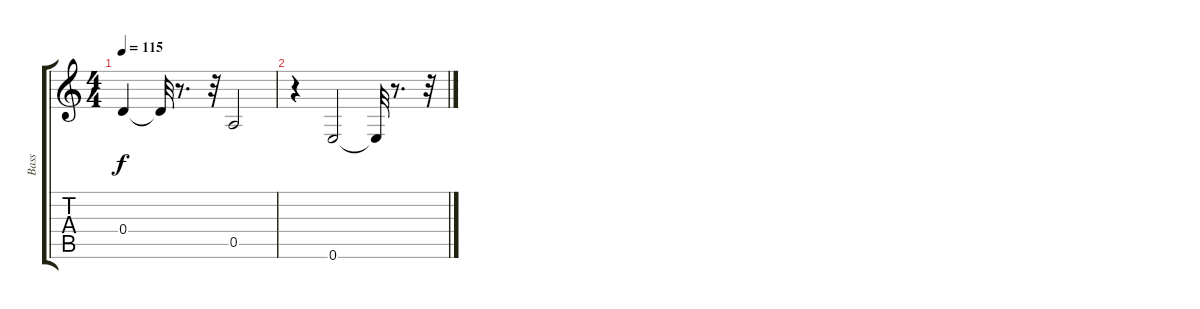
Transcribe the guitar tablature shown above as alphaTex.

\track ("Bass" "Bass") {instrument electricbassfinger}
\staff {score tabs}
\tuning (E4 B3 G3 D3 A2 E2) {hide}
\ts (4 4)
\tempo 115
\clef g2
\ks c
0.4{t}.4{dy f} 0.4{t}.32 r.8{d} r.32 0.5.2 |
r.4 0.6.2 0.6{t}.32 r.8{d} r.32
